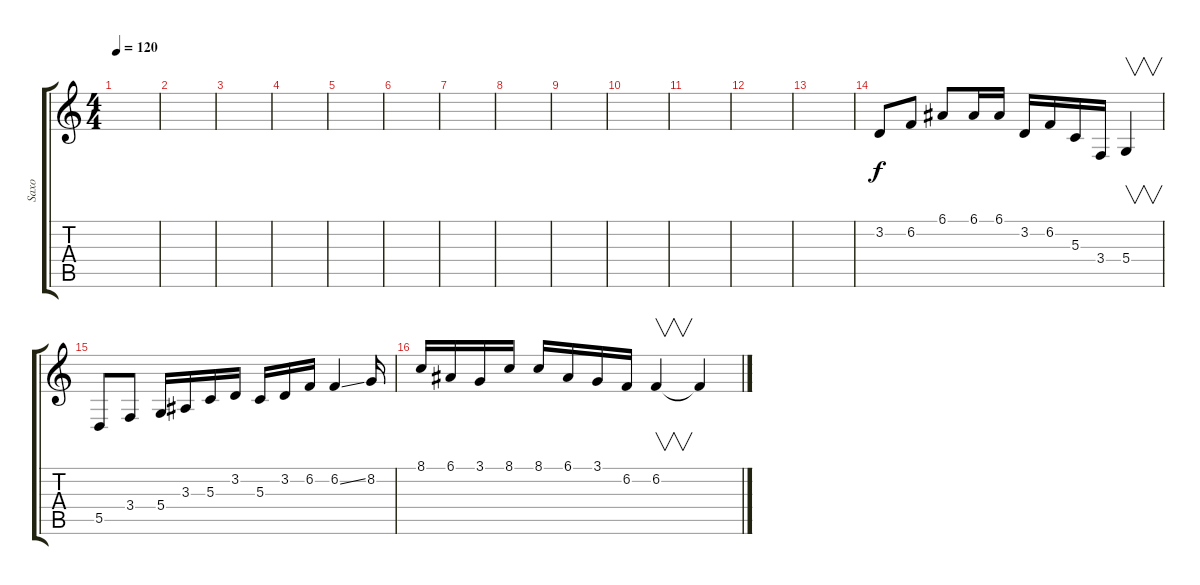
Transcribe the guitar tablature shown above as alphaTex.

\track ("Saxo" "Saxo") {instrument altosax}
\staff {score tabs}
\tuning (E4 B3 G3 D3 A2 E2) {hide}
\ts (4 4)
\tempo 120
\clef g2
\ks c
|
|
|
|
|
|
|
|
|
|
|
|
|
3.2.8 6.2.8 6.1.8 6.1.16 6.1.16 3.2.16 6.2.16 5.3.16 3.4.16 5.4.4{v} |
5.5.8 3.4.8 5.4.16 3.3.16 5.3.16 3.2.16 5.3.16 3.2.16 6.2.16 6.2{ss}.4 8.2.16 |
8.1.16 6.1.16 3.1.16 8.1.16 8.1.16 6.1.16 3.1.16 6.2.16 6.2.4{v} 6.2{t}.4
